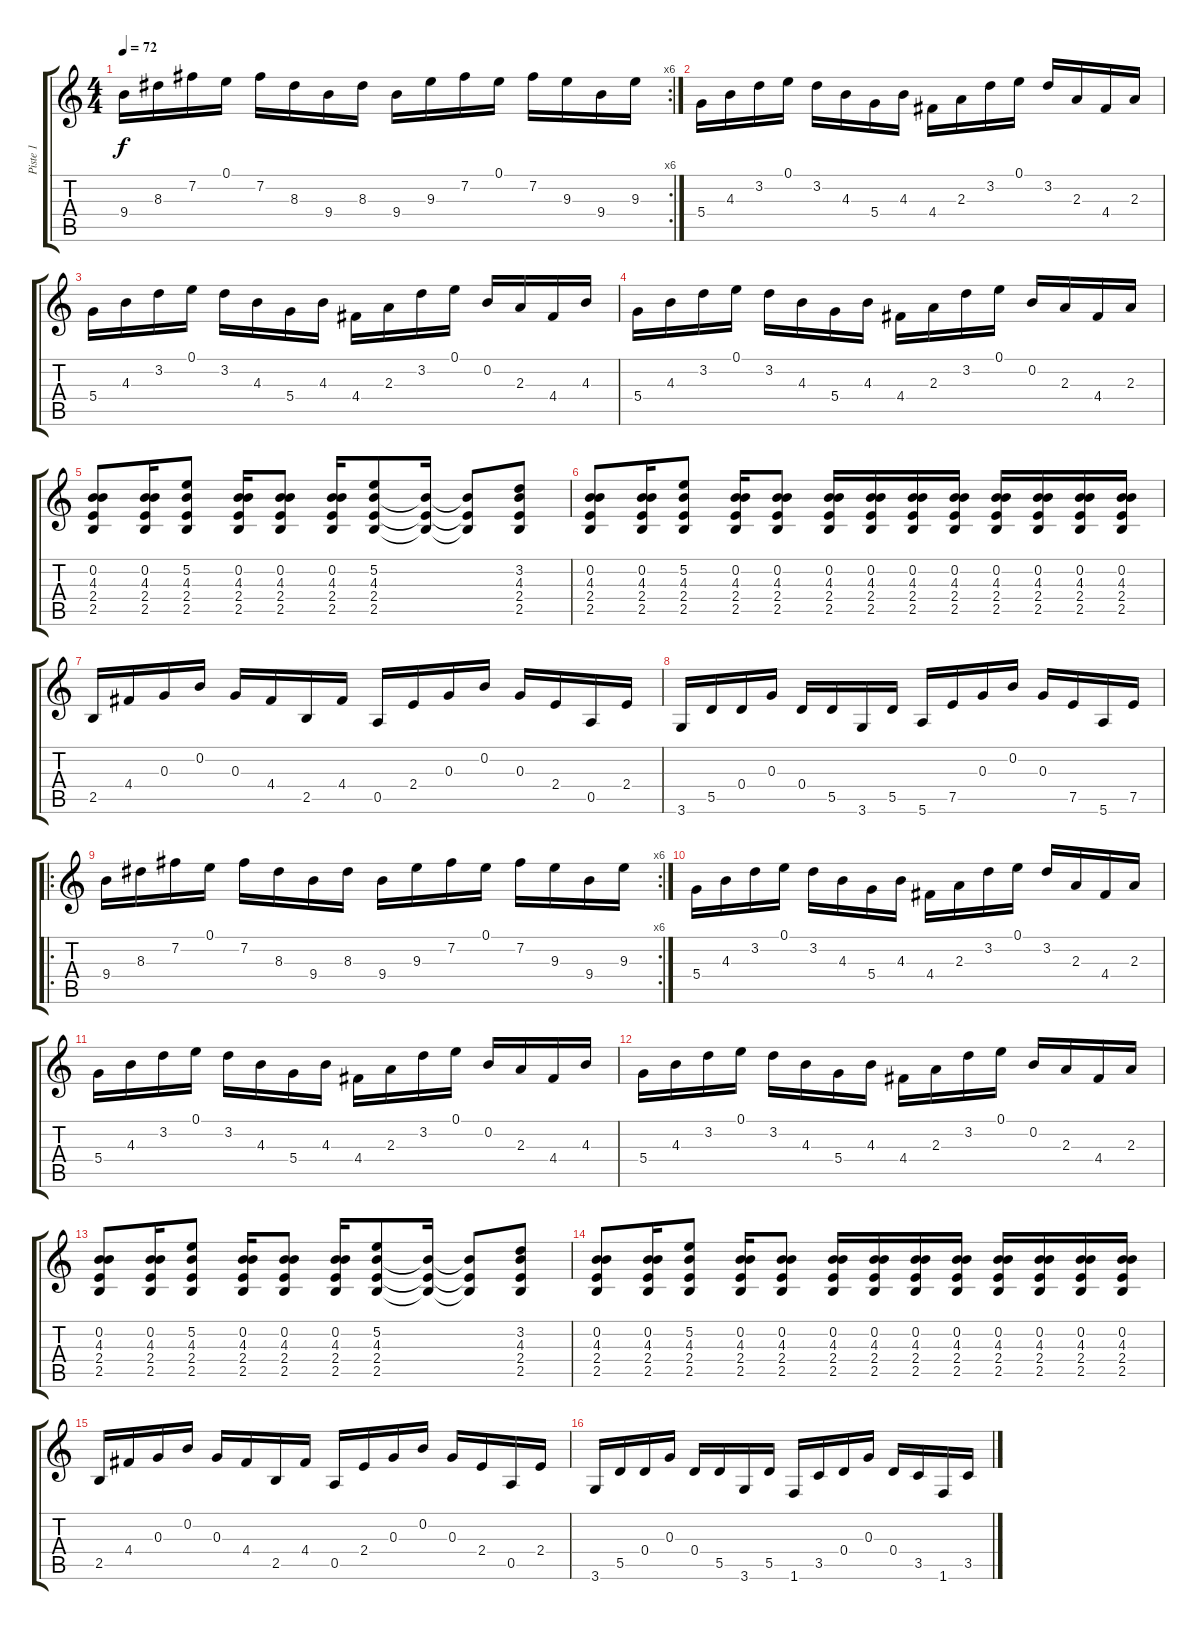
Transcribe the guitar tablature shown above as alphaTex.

\track ("Piste 1" "Piste 1") {instrument acousticguitarnylon}
\staff {score tabs}
\tuning (E4 B3 G3 D3 A2 E2) {hide}
\rc 6
\ts (4 4)
\tempo 72
\clef g2
\ks c
9.4.16{dy f instrument acousticguitarnylon} 8.3.16 7.2.16 0.1.16 7.2.16 8.3.16 9.4.16 8.3.16 9.4.16 9.3.16 7.2.16 0.1.16 7.2.16 9.3.16 9.4.16 9.3.16 |
5.4.16 4.3.16 3.2.16 0.1.16 3.2.16 4.3.16 5.4.16 4.3.16 4.4.16 2.3.16 3.2.16 0.1.16 3.2.16 2.3.16 4.4.16 2.3.16 |
5.4.16 4.3.16 3.2.16 0.1.16 3.2.16 4.3.16 5.4.16 4.3.16 4.4.16 2.3.16 3.2.16 0.1.16 0.2.16 2.3.16 4.4.16 4.3.16 |
5.4.16 4.3.16 3.2.16 0.1.16 3.2.16 4.3.16 5.4.16 4.3.16 4.4.16 2.3.16 3.2.16 0.1.16 0.2.16 2.3.16 4.4.16 2.3.16 |
(0.2 4.3 2.4 2.5).8 (0.2 4.3 2.4 2.5).16 (5.2 4.3 2.4 2.5).8 (0.2 4.3 2.4 2.5).16 (0.2 4.3 2.4 2.5).8 (0.2 4.3 2.4 2.5).16 (5.2 4.3 2.4 2.5).8 (4.3{t} 2.4{t} 2.5{t}).16 (4.3{t} 2.4{t} 2.5{t}).8 (3.2 4.3 2.4 2.5).8 |
(0.2 4.3 2.4 2.5).8 (0.2 4.3 2.4 2.5).16 (5.2 4.3 2.4 2.5).8 (0.2 4.3 2.4 2.5).16 (0.2 4.3 2.4 2.5).8 (0.2 4.3 2.4 2.5).16 (0.2 4.3 2.4 2.5).16 (0.2 4.3 2.4 2.5).16 (0.2 4.3 2.4 2.5).16 (0.2 4.3 2.4 2.5).16 (0.2 4.3 2.4 2.5).16 (0.2 4.3 2.4 2.5).16 (0.2 4.3 2.4 2.5).16 |
2.5.16 4.4.16 0.3.16 0.2.16 0.3.16 4.4.16 2.5.16 4.4.16 0.5.16 2.4.16 0.3.16 0.2.16 0.3.16 2.4.16 0.5.16 2.4.16 |
3.6.16 5.5.16 0.4.16 0.3.16 0.4.16 5.5.16 3.6.16 5.5.16 5.6.16 7.5.16 0.3.16 0.2.16 0.3.16 7.5.16 5.6.16 7.5.16 |
\ro
\rc 6
9.4.16 8.3.16 7.2.16 0.1.16 7.2.16 8.3.16 9.4.16 8.3.16 9.4.16 9.3.16 7.2.16 0.1.16 7.2.16 9.3.16 9.4.16 9.3.16 |
5.4.16 4.3.16 3.2.16 0.1.16 3.2.16 4.3.16 5.4.16 4.3.16 4.4.16 2.3.16 3.2.16 0.1.16 3.2.16 2.3.16 4.4.16 2.3.16 |
5.4.16 4.3.16 3.2.16 0.1.16 3.2.16 4.3.16 5.4.16 4.3.16 4.4.16 2.3.16 3.2.16 0.1.16 0.2.16 2.3.16 4.4.16 4.3.16 |
5.4.16 4.3.16 3.2.16 0.1.16 3.2.16 4.3.16 5.4.16 4.3.16 4.4.16 2.3.16 3.2.16 0.1.16 0.2.16 2.3.16 4.4.16 2.3.16 |
(0.2 4.3 2.4 2.5).8 (0.2 4.3 2.4 2.5).16 (5.2 4.3 2.4 2.5).8 (0.2 4.3 2.4 2.5).16 (0.2 4.3 2.4 2.5).8 (0.2 4.3 2.4 2.5).16 (5.2 4.3 2.4 2.5).8 (4.3{t} 2.4{t} 2.5{t}).16 (4.3{t} 2.4{t} 2.5{t}).8 (3.2 4.3 2.4 2.5).8 |
(0.2 4.3 2.4 2.5).8 (0.2 4.3 2.4 2.5).16 (5.2 4.3 2.4 2.5).8 (0.2 4.3 2.4 2.5).16 (0.2 4.3 2.4 2.5).8 (0.2 4.3 2.4 2.5).16 (0.2 4.3 2.4 2.5).16 (0.2 4.3 2.4 2.5).16 (0.2 4.3 2.4 2.5).16 (0.2 4.3 2.4 2.5).16 (0.2 4.3 2.4 2.5).16 (0.2 4.3 2.4 2.5).16 (0.2 4.3 2.4 2.5).16 |
2.5.16 4.4.16 0.3.16 0.2.16 0.3.16 4.4.16 2.5.16 4.4.16 0.5.16 2.4.16 0.3.16 0.2.16 0.3.16 2.4.16 0.5.16 2.4.16 |
3.6.16 5.5.16 0.4.16 0.3.16 0.4.16 5.5.16 3.6.16 5.5.16 1.6.16 3.5.16 0.4.16 0.3.16 0.4.16 3.5.16 1.6.16 3.5.16
